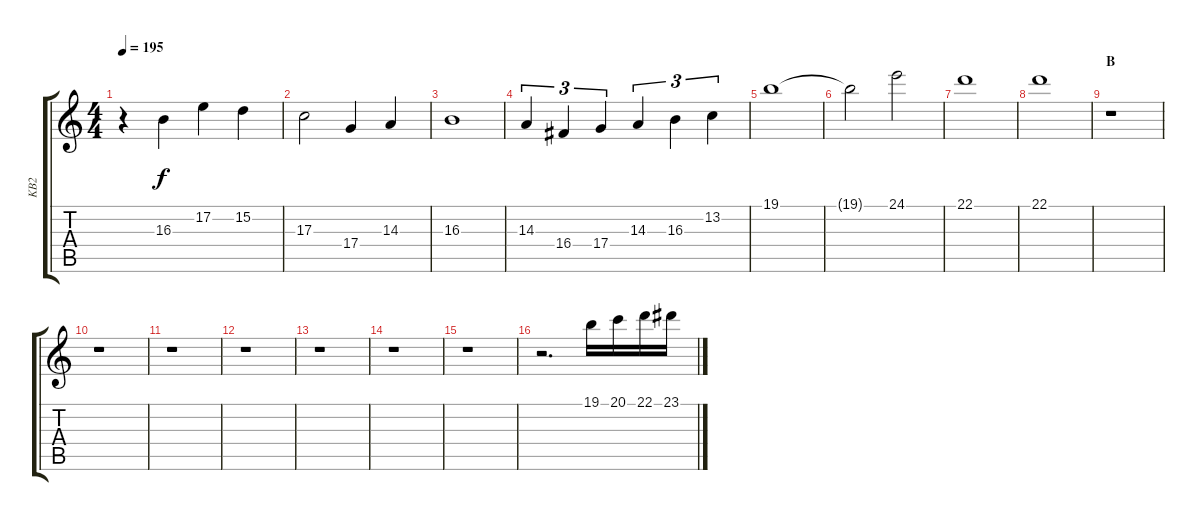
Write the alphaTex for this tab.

\track ("KB2" "KB2") {instrument stringensemble1}
\staff {score tabs}
\tuning (E4 B3 G3 D3 A2 E2) {hide}
\ts (4 4)
\tempo 195
\clef g2
\ks c
r.4{dy f} 16.3.4 17.2.4 15.2.4 |
17.3.2 17.4.4 14.3.4 |
16.3.1 |
14.3.4{tu (3 2)} 16.4.4{tu (3 2)} 17.4.4{tu (3 2)} 14.3.4{tu (3 2)} 16.3.4{tu (3 2)} 13.2.4{tu (3 2)} |
19.1.1 |
19.1{t}.2 24.1.2 |
22.1.1 |
22.1.1 |
\section ("" "B")
r.1 |
r.1 |
r.1 |
r.1 |
r.1 |
r.1 |
r.1 |
r.2{d} 19.1.16 20.1.16 22.1.16 23.1.16
